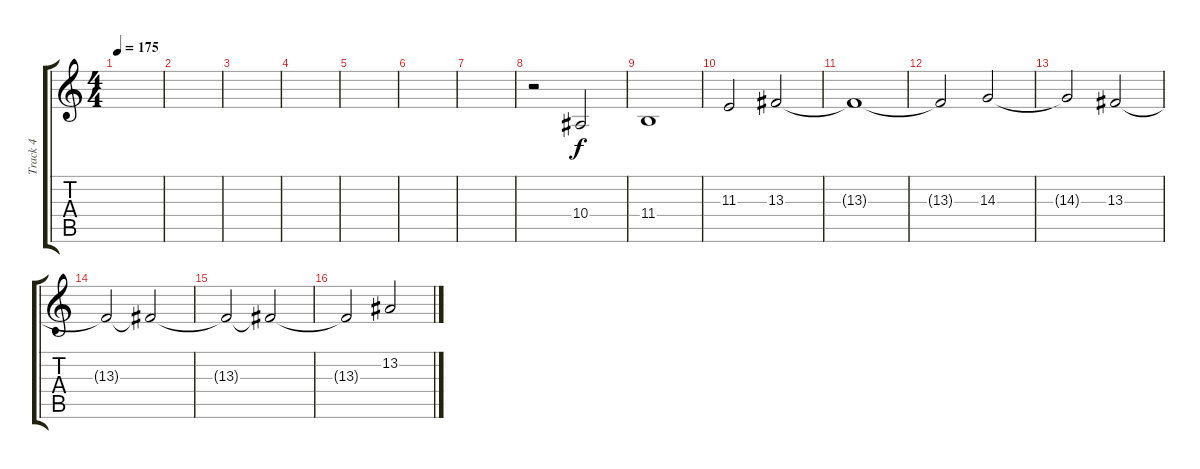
\track ("Track 4" "Track 4") {instrument pad8sweep}
\staff {score tabs}
\tuning (D4 A3 F3 C3 G2 C2) {hide}
\ts (4 4)
\tempo 175
\clef g2
\ks c
|
|
|
|
|
|
|
r.2 10.4.2 |
11.4.1 |
11.3.2 13.3.2 |
13.3{t}.1 |
13.3{t}.2 14.3.2 |
14.3{t}.2 13.3.2 |
13.3{t}.2 13.3{t}.2 |
13.3{t}.2 13.3{t}.2 |
13.3{t}.2 13.2.2
